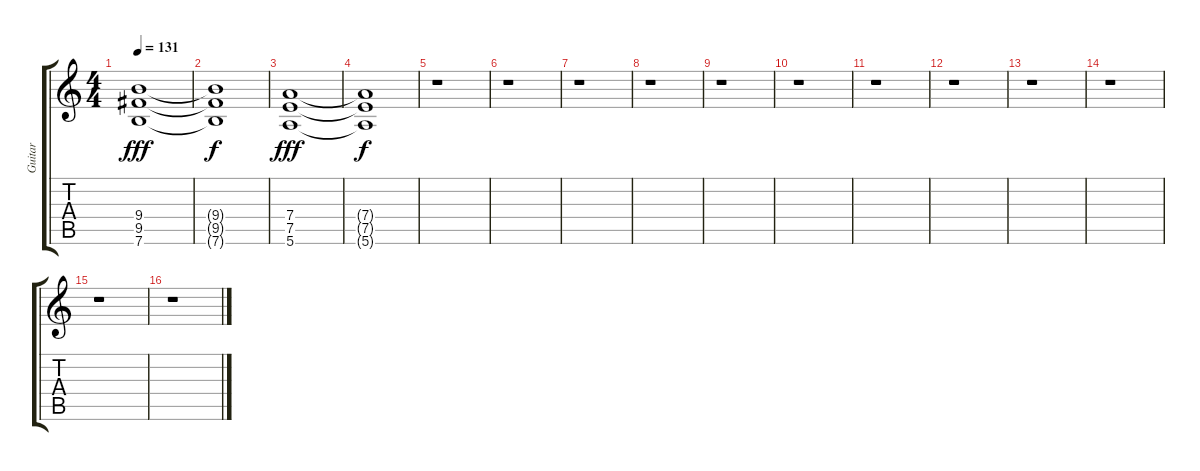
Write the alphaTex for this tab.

\track ("Guitar" "Guitar") {instrument distortionguitar}
\staff {score tabs}
\tuning (E4 B3 G3 D3 A2 E2) {hide}
\ts (4 4)
\tempo 131
\clef g2
\ks c
(9.4 9.5 7.6).1{dy fff} |
(9.4{t} 9.5{t} 7.6{t}).1{dy f} |
(7.4 7.5 5.6).1{dy fff} |
(7.4{t} 7.5{t} 5.6{t}).1{dy f} |
r.1 |
r.1 |
r.1 |
r.1 |
r.1 |
r.1 |
r.1 |
r.1 |
r.1 |
r.1 |
r.1 |
r.1
